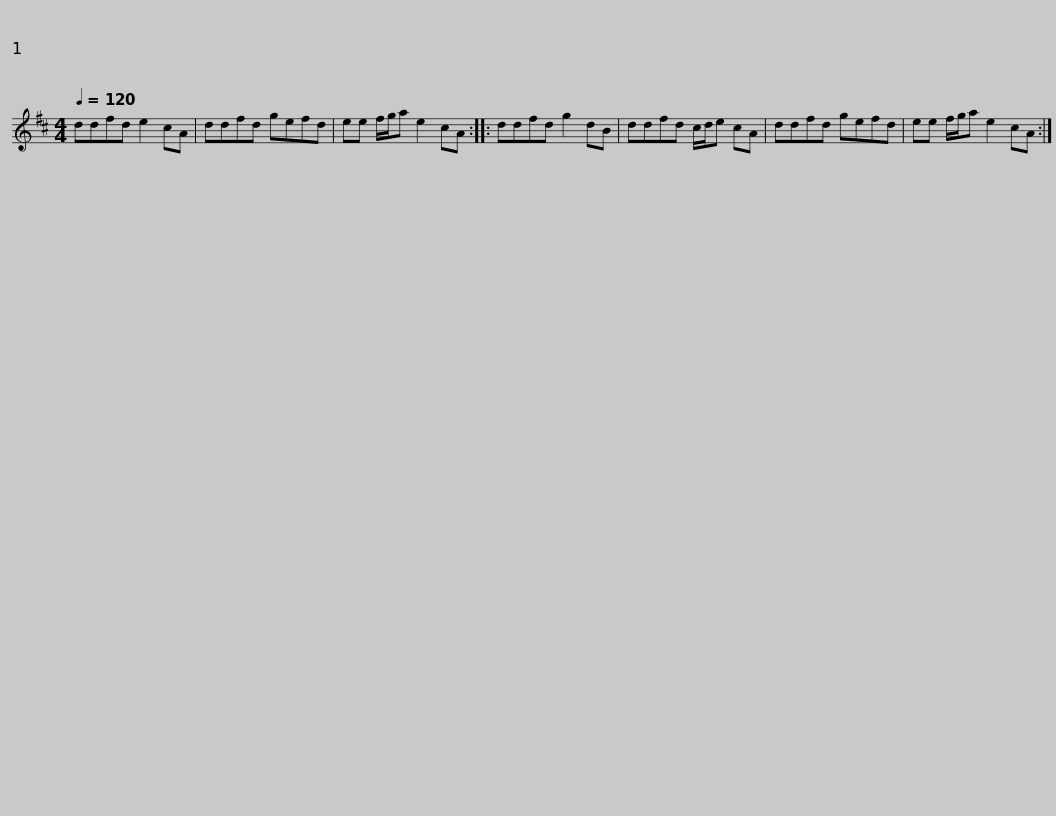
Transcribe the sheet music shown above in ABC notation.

X:1
L:1/8
Q:1/4=120
M:4/4
I:linebreak $
K:D
V:1 treble
V:1
 ddfd e2 cA | ddfd gefd | ee f/g/a e2 cA :: ddfd g2 dB | ddfd c/d/e cA |$ %5
 ddfd gefd | ee f/g/a e2 cA :| %7
